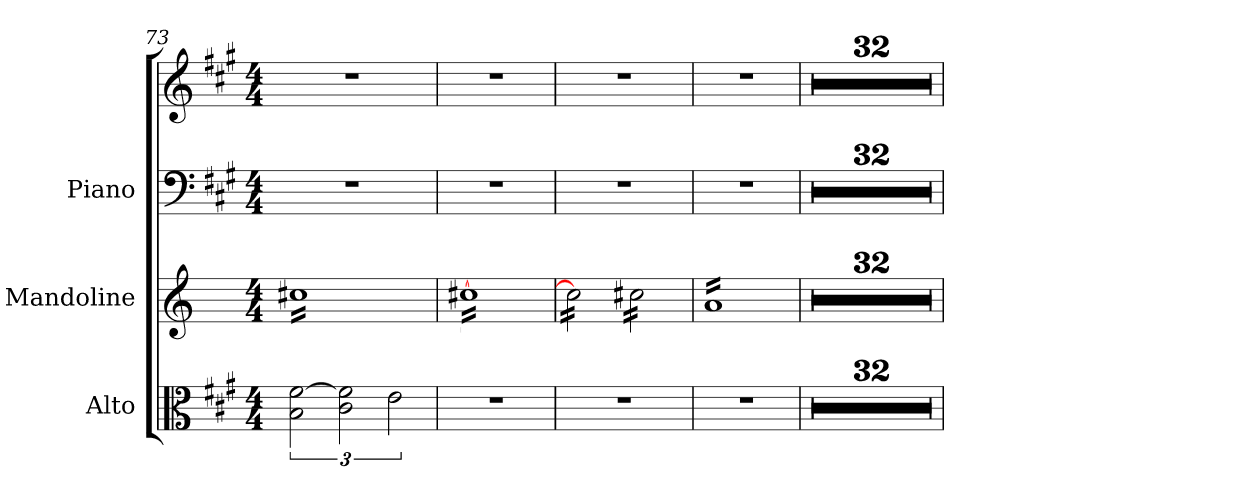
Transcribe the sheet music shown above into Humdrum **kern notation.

**kern	**kern	**kern	**kern
*part3	*part2	*part1	*part1
*staff4	*staff3	*staff2	*staff1
*I"Alto	*I"Mandoline	*I"Piano	*
*I'Alt.	*I'Mdn.	*I'Pia.	*
*clefC3	*clefG2	*clefF4	*clefG2
*k[f#c#g#]	*k[]	*k[f#c#g#]	*k[f#c#g#]
*M4/4	*M4/4	*M4/4	*M4/4
=73	=73	=73	=73
*	*tremolo	*	*
3B\ [3f#\	16cc#XLL	1r	1r
.	16cc#X	.	.
.	16cc#X	.	.
.	16cc#X	.	.
.	16cc#X	.	.
.	16cc#X	.	.
3c#\ 3f#\]	.	.	.
.	16cc#X	.	.
.	16cc#X	.	.
.	16cc#X	.	.
.	16cc#X	.	.
.	16cc#X	.	.
3e\	.	.	.
.	16cc#X	.	.
.	16cc#X	.	.
.	16cc#X	.	.
.	16cc#X	.	.
.	16cc#XJJ	.	.
=74	=74	=74	=74
1r	[16cc#XLL	1r	1r
.	16cc#X	.	.
.	16cc#X	.	.
.	16cc#X	.	.
.	16cc#X	.	.
.	16cc#X	.	.
.	16cc#X	.	.
.	16cc#X	.	.
.	16cc#X	.	.
.	16cc#X	.	.
.	16cc#X	.	.
.	16cc#X	.	.
.	16cc#X	.	.
.	16cc#X	.	.
.	16cc#X	.	.
.	16cc#XJJ	.	.
!!LO:PB:g=z
=75	=75	=75	=75
1r	16cc#\]LL	1r	1r
.	16cc#\	.	.
.	16cc#\	.	.
.	16cc#\	.	.
.	16cc#\	.	.
.	16cc#\	.	.
.	16cc#\	.	.
.	16cc#\JJ	.	.
.	16cc#X\LL	.	.
.	16cc#X\	.	.
.	16cc#X\	.	.
.	16cc#X\	.	.
.	16cc#X\	.	.
.	16cc#X\	.	.
.	16cc#X\	.	.
.	16cc#X\JJ	.	.
=76	=76	=76	=76
1r	16aLL	1r	1r
.	16a	.	.
.	16a	.	.
.	16a	.	.
.	16a	.	.
.	16a	.	.
.	16a	.	.
.	16a	.	.
.	16a	.	.
.	16a	.	.
.	16a	.	.
.	16a	.	.
.	16a	.	.
.	16a	.	.
.	16a	.	.
.	16aJJ	.	.
*	*Xtremolo	*	*
=77	=77	=77	=77
1r	1r	1r	1r
=78	=78	=78	=78
1r	1r	1r	1r
=79	=79	=79	=79
1r	1r	1r	1r
=80	=80	=80	=80
1r	1r	1r	1r
=81	=81	=81	=81
1r	1r	1r	1r
=82	=82	=82	=82
1r	1r	1r	1r
=83	=83	=83	=83
1r	1r	1r	1r
=84	=84	=84	=84
1r	1r	1r	1r
=85	=85	=85	=85
1r	1r	1r	1r
=86	=86	=86	=86
1r	1r	1r	1r
=87	=87	=87	=87
1r	1r	1r	1r
=88	=88	=88	=88
1r	1r	1r	1r
!!LO:LB:g=z
=89	=89	=89	=89
1r	1r	1r	1r
=90	=90	=90	=90
1r	1r	1r	1r
=91	=91	=91	=91
1r	1r	1r	1r
=92	=92	=92	=92
1r	1r	1r	1r
=93	=93	=93	=93
1r	1r	1r	1r
=94	=94	=94	=94
1r	1r	1r	1r
=95	=95	=95	=95
1r	1r	1r	1r
=96	=96	=96	=96
1r	1r	1r	1r
=97	=97	=97	=97
1r	1r	1r	1r
=98	=98	=98	=98
1r	1r	1r	1r
=99	=99	=99	=99
1r	1r	1r	1r
=100	=100	=100	=100
1r	1r	1r	1r
=101	=101	=101	=101
1r	1r	1r	1r
=102	=102	=102	=102
1r	1r	1r	1r
=103	=103	=103	=103
1r	1r	1r	1r
=104	=104	=104	=104
1r	1r	1r	1r
!!LO:LB:g=z
=105	=105	=105	=105
1r	1r	1r	1r
=106	=106	=106	=106
1r	1r	1r	1r
=107	=107	=107	=107
1r	1r	1r	1r
=108	=108	=108	=108
1r	1r	1r	1r
=	=	=	=
*-	*-	*-	*-
